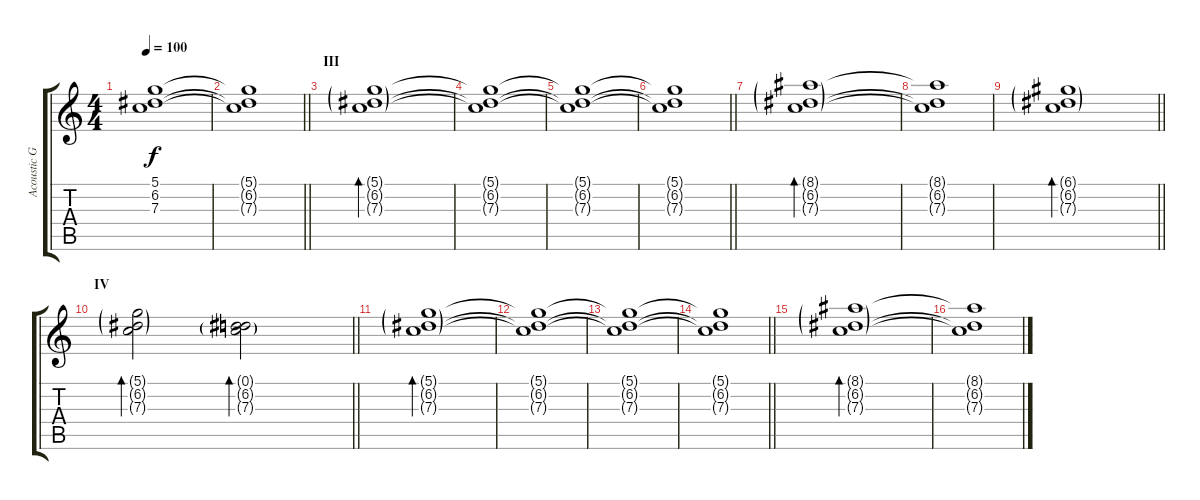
\track ("Acoustic Guitar" "Acoustic G") {instrument acousticguitarsteel}
\staff {score tabs}
\tuning (D4 A3 F3 C3 G2 C2) {hide}
\ts (4 4)
\tempo 100
\clef g2
\ks c
(5.1{t} 6.2{t} 7.3{t}).1{dy f} |
\barLineRight lightlight
(5.1{t} 6.2{t} 7.3{t}).1 |
\section ("" "III")
(5.1{g} 6.2{g} 7.3{g}).1{bd 480} |
(5.1{t} 6.2{t} 7.3{t}).1 |
(5.1{t} 6.2{t} 7.3{t}).1 |
\barLineRight lightlight
(5.1{t} 6.2{t} 7.3{t}).1 |
(8.1{g} 6.2{g} 7.3{g}).1{bd 480} |
(8.1{t} 6.2{t} 7.3{t}).1 |
\barLineRight lightlight
(6.1{g} 6.2{g} 7.3{g}).1{bd 480} |
\section ("" "IV")
\barLineRight lightlight
(5.1{g} 6.2{g} 7.3{g}).2{bd 480} (0.1{g} 6.2{g} 7.3{g}).2{bd 480} |
(5.1{g} 6.2{g} 7.3{g}).1{bd 480} |
(5.1{t} 6.2{t} 7.3{t}).1 |
(5.1{t} 6.2{t} 7.3{t}).1 |
\barLineRight lightlight
(5.1{t} 6.2{t} 7.3{t}).1 |
(8.1{g} 6.2{g} 7.3{g}).1{bd 480} |
(8.1{t} 6.2{t} 7.3{t}).1
